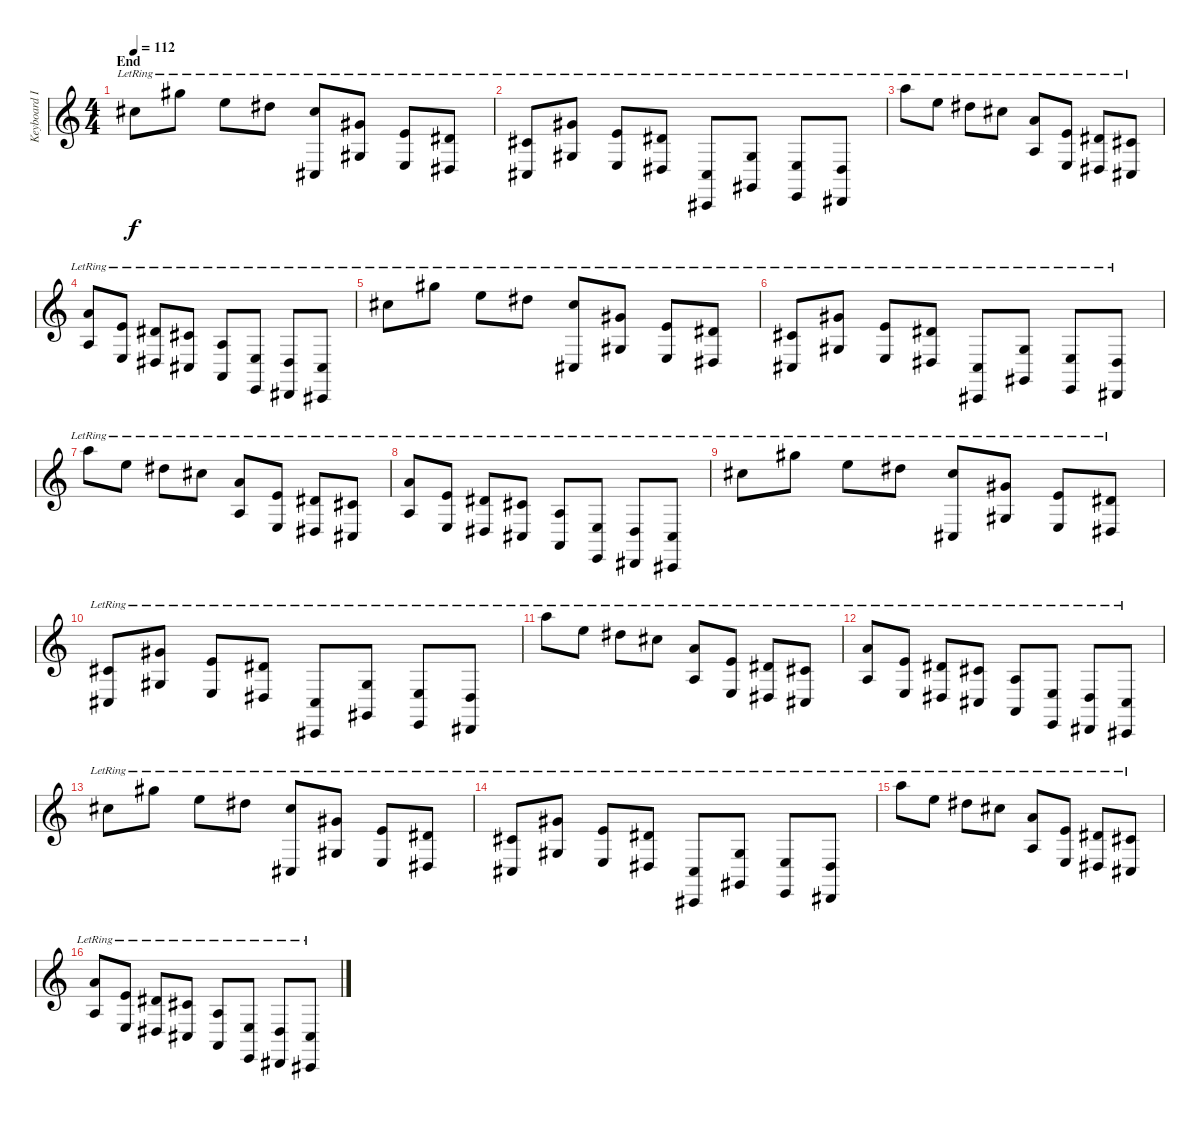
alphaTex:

\track ("Keyboard I" "Keyboard I") {instrument synthstrings1}
\staff {score}
\tuning (E4 B3 G3 D3 A2 E2 B1) {hide}
\ts (4 4)
\section ("" "End")
\tempo 112
\clef g2
\ks c
9.1{lr}.8{dy f volume 11 instrument electricgrandpiano} 16.1{lr}.8 12.1{lr}.8 11.1{lr}.8 (9.1{lr} 4.5{lr}).8 (4.1{lr} 1.3{lr}).8 (0.1{lr} 2.4{lr}).8 (4.2{lr} 1.4{lr}).8 |
(2.2{lr} 4.5{lr}).8 (4.1{lr} 1.3{lr}).8 (0.1{lr} 2.4{lr}).8 (4.2{lr} 1.4{lr}).8 (4.5{lr} 2.7{lr}).8 (1.3{lr} 4.6{lr}).8 (2.4{lr} 0.6{lr}).8 (1.4{lr} 4.7{lr}).8 |
17.1{lr}.8 12.1{lr}.8 11.1{lr}.8 9.1{lr}.8 (5.1{lr} 2.3{lr}).8 (0.1{lr} 2.4{lr}).8 (4.2{lr} 1.4{lr}).8 (2.2{lr} 4.5{lr}).8 |
(5.1{lr} 2.3{lr}).8 (0.1{lr} 2.4{lr}).8 (4.2{lr} 1.4{lr}).8 (2.2{lr} 4.5{lr}).8 (2.3{lr} 0.5{lr}).8 (2.4{lr} 0.6{lr}).8 (1.4{lr} 4.7{lr}).8 (4.5{lr} 2.7{lr}).8 |
9.1{lr}.8 16.1{lr}.8 12.1{lr}.8 11.1{lr}.8 (9.1{lr} 4.5{lr}).8 (4.1{lr} 1.3{lr}).8 (0.1{lr} 2.4{lr}).8 (4.2{lr} 1.4{lr}).8 |
(2.2{lr} 4.5{lr}).8 (4.1{lr} 1.3{lr}).8 (0.1{lr} 2.4{lr}).8 (4.2{lr} 1.4{lr}).8 (4.5{lr} 2.7{lr}).8 (1.3{lr} 4.6{lr}).8 (2.4{lr} 0.6{lr}).8 (1.4{lr} 4.7{lr}).8 |
17.1{lr}.8 12.1{lr}.8 11.1{lr}.8 9.1{lr}.8 (5.1{lr} 2.3{lr}).8 (0.1{lr} 2.4{lr}).8 (4.2{lr} 1.4{lr}).8 (2.2{lr} 4.5{lr}).8 |
(5.1{lr} 2.3{lr}).8 (0.1{lr} 2.4{lr}).8 (4.2{lr} 1.4{lr}).8 (2.2{lr} 4.5{lr}).8 (2.3{lr} 0.5{lr}).8 (2.4{lr} 0.6{lr}).8 (1.4{lr} 4.7{lr}).8 (4.5{lr} 2.7{lr}).8 |
9.1{lr}.8 16.1{lr}.8 12.1{lr}.8 11.1{lr}.8 (9.1{lr} 4.5{lr}).8 (4.1{lr} 1.3{lr}).8 (0.1{lr} 2.4{lr}).8 (4.2{lr} 1.4{lr}).8 |
(2.2{lr} 4.5{lr}).8 (4.1{lr} 1.3{lr}).8 (0.1{lr} 2.4{lr}).8 (4.2{lr} 1.4{lr}).8 (4.5{lr} 2.7{lr}).8 (1.3{lr} 4.6{lr}).8 (2.4{lr} 0.6{lr}).8 (1.4{lr} 4.7{lr}).8 |
17.1{lr}.8 12.1{lr}.8 11.1{lr}.8 9.1{lr}.8 (5.1{lr} 2.3{lr}).8 (0.1{lr} 2.4{lr}).8 (4.2{lr} 1.4{lr}).8 (2.2{lr} 4.5{lr}).8 |
(5.1{lr} 2.3{lr}).8 (0.1{lr} 2.4{lr}).8 (4.2{lr} 1.4{lr}).8 (2.2{lr} 4.5{lr}).8 (2.3{lr} 0.5{lr}).8 (2.4{lr} 0.6{lr}).8 (1.4{lr} 4.7{lr}).8 (4.5{lr} 2.7{lr}).8 |
9.1{lr}.8 16.1{lr}.8 12.1{lr}.8 11.1{lr}.8 (9.1{lr} 4.5{lr}).8 (4.1{lr} 1.3{lr}).8 (0.1{lr} 2.4{lr}).8 (4.2{lr} 1.4{lr}).8 |
(2.2{lr} 4.5{lr}).8 (4.1{lr} 1.3{lr}).8 (0.1{lr} 2.4{lr}).8 (4.2{lr} 1.4{lr}).8 (4.5{lr} 2.7{lr}).8 (1.3{lr} 4.6{lr}).8 (2.4{lr} 0.6{lr}).8 (1.4{lr} 4.7{lr}).8 |
17.1{lr}.8 12.1{lr}.8 11.1{lr}.8 9.1{lr}.8 (5.1{lr} 2.3{lr}).8 (0.1{lr} 2.4{lr}).8 (4.2{lr} 1.4{lr}).8 (2.2{lr} 4.5{lr}).8 |
(5.1{lr} 2.3{lr}).8 (0.1{lr} 2.4{lr}).8 (4.2{lr} 1.4{lr}).8 (2.2{lr} 4.5{lr}).8 (2.3{lr} 0.5{lr}).8 (2.4{lr} 0.6{lr}).8 (1.4{lr} 4.7{lr}).8 (4.5{lr} 2.7{lr}).8
